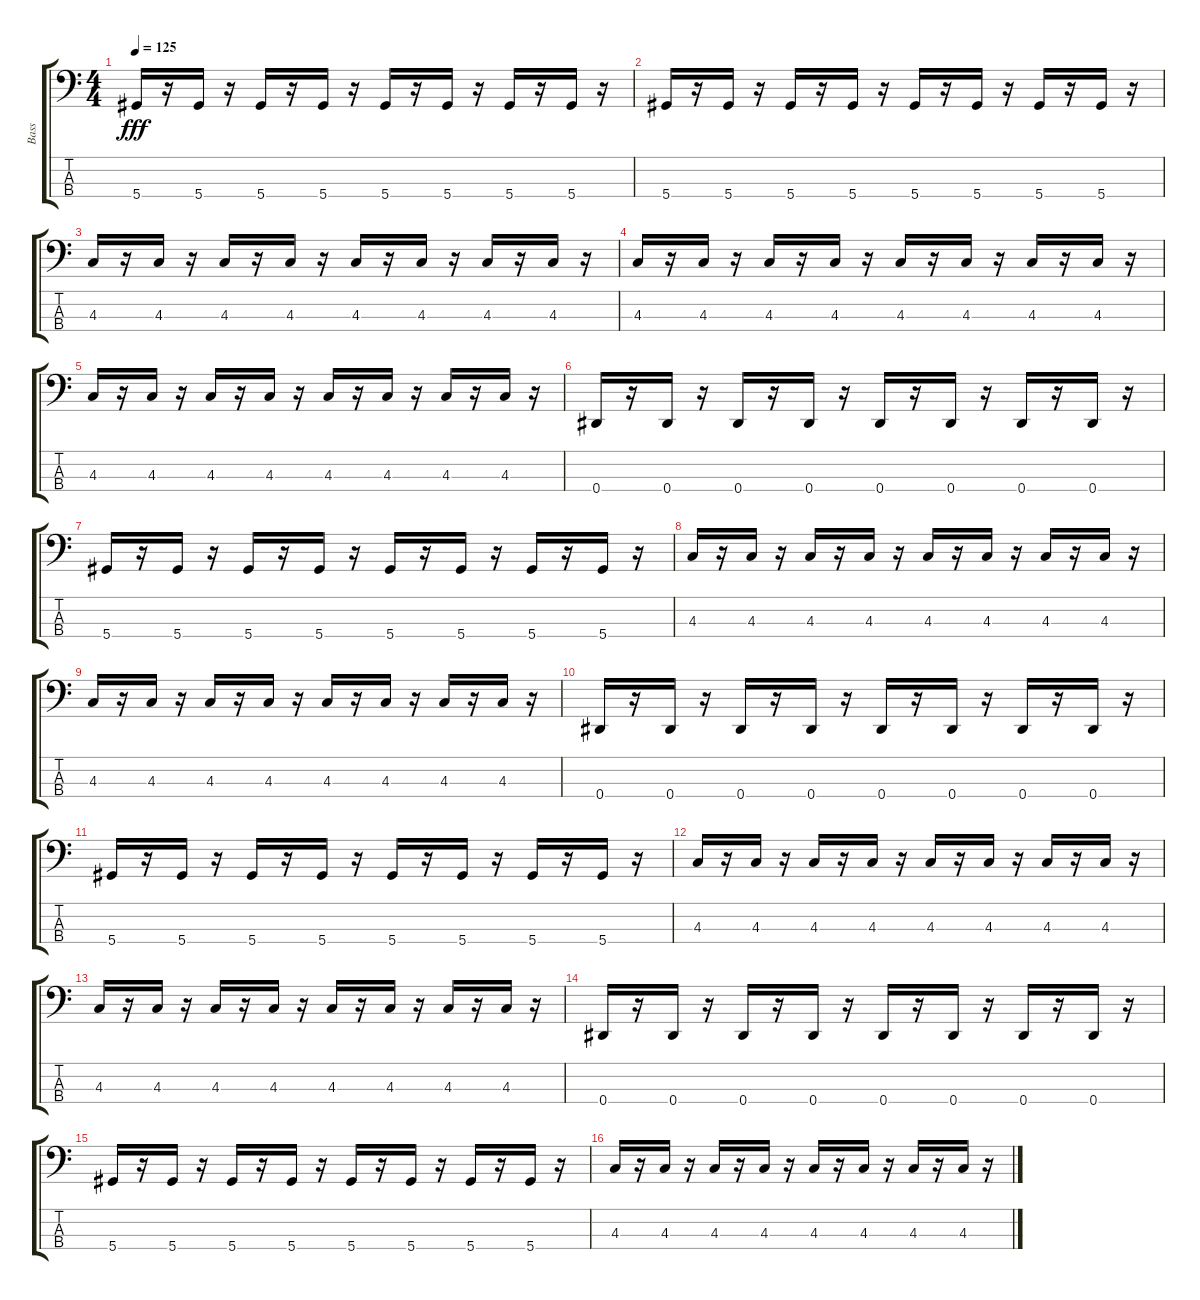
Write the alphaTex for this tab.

\track ("Bass" "Bass") {instrument synthbass2}
\staff {score tabs}
\tuning (Gb2 Db2 Ab1 Eb1) {hide}
\ts (4 4)
\tempo 125
\clef f4
\ks c
5.4.16{dy fff} r.16 5.4.16 r.16 5.4.16 r.16 5.4.16 r.16 5.4.16 r.16 5.4.16 r.16 5.4.16 r.16 5.4.16 r.16 |
5.4.16 r.16 5.4.16 r.16 5.4.16 r.16 5.4.16 r.16 5.4.16 r.16 5.4.16 r.16 5.4.16 r.16 5.4.16 r.16 |
4.3.16 r.16 4.3.16 r.16 4.3.16 r.16 4.3.16 r.16 4.3.16 r.16 4.3.16 r.16 4.3.16 r.16 4.3.16 r.16 |
4.3.16 r.16 4.3.16 r.16 4.3.16 r.16 4.3.16 r.16 4.3.16 r.16 4.3.16 r.16 4.3.16 r.16 4.3.16 r.16 |
4.3.16 r.16 4.3.16 r.16 4.3.16 r.16 4.3.16 r.16 4.3.16 r.16 4.3.16 r.16 4.3.16 r.16 4.3.16 r.16 |
0.4.16 r.16 0.4.16 r.16 0.4.16 r.16 0.4.16 r.16 0.4.16 r.16 0.4.16 r.16 0.4.16 r.16 0.4.16 r.16 |
5.4.16 r.16 5.4.16 r.16 5.4.16 r.16 5.4.16 r.16 5.4.16 r.16 5.4.16 r.16 5.4.16 r.16 5.4.16 r.16 |
4.3.16 r.16 4.3.16 r.16 4.3.16 r.16 4.3.16 r.16 4.3.16 r.16 4.3.16 r.16 4.3.16 r.16 4.3.16 r.16 |
4.3.16 r.16 4.3.16 r.16 4.3.16 r.16 4.3.16 r.16 4.3.16 r.16 4.3.16 r.16 4.3.16 r.16 4.3.16 r.16 |
0.4.16 r.16 0.4.16 r.16 0.4.16 r.16 0.4.16 r.16 0.4.16 r.16 0.4.16 r.16 0.4.16 r.16 0.4.16 r.16 |
5.4.16 r.16 5.4.16 r.16 5.4.16 r.16 5.4.16 r.16 5.4.16 r.16 5.4.16 r.16 5.4.16 r.16 5.4.16 r.16 |
4.3.16 r.16 4.3.16 r.16 4.3.16 r.16 4.3.16 r.16 4.3.16 r.16 4.3.16 r.16 4.3.16 r.16 4.3.16 r.16 |
4.3.16 r.16 4.3.16 r.16 4.3.16 r.16 4.3.16 r.16 4.3.16 r.16 4.3.16 r.16 4.3.16 r.16 4.3.16 r.16 |
0.4.16 r.16 0.4.16 r.16 0.4.16 r.16 0.4.16 r.16 0.4.16 r.16 0.4.16 r.16 0.4.16 r.16 0.4.16 r.16 |
5.4.16 r.16 5.4.16 r.16 5.4.16 r.16 5.4.16 r.16 5.4.16 r.16 5.4.16 r.16 5.4.16 r.16 5.4.16 r.16 |
4.3.16 r.16 4.3.16 r.16 4.3.16 r.16 4.3.16 r.16 4.3.16 r.16 4.3.16 r.16 4.3.16 r.16 4.3.16 r.16
